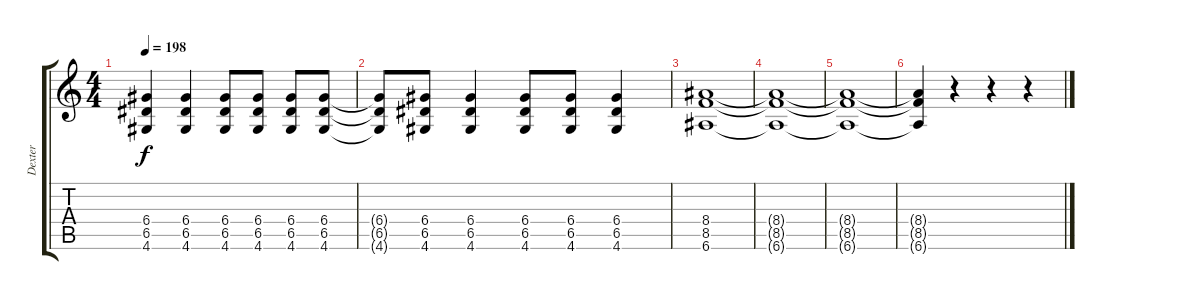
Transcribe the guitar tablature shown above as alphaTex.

\track ("Dexter" "Dexter") {instrument overdrivenguitar}
\staff {score tabs}
\tuning (E4 B3 G3 D3 A2 E2) {hide}
\ts (4 4)
\tempo 198
\clef g2
\ks c
(6.4 6.5 4.6).4{dy f} (6.4 6.5 4.6).4 (6.4 6.5 4.6).8 (6.4 6.5 4.6).8 (6.4 6.5 4.6).8 (6.4 6.5 4.6).8 |
(6.4{t} 6.5{t} 4.6{t}).8 (6.4 6.5 4.6).8 (6.4 6.5 4.6).4 (6.4 6.5 4.6).8 (6.4 6.5 4.6).8 (6.4 6.5 4.6).4 |
(8.4 8.5 6.6).1 |
(8.4{t} 8.5{t} 6.6{t}).1 |
(8.4{t} 8.5{t} 6.6{t}).1 |
(8.4{t} 8.5{t} 6.6{t}).4 r.4 r.4 r.4
